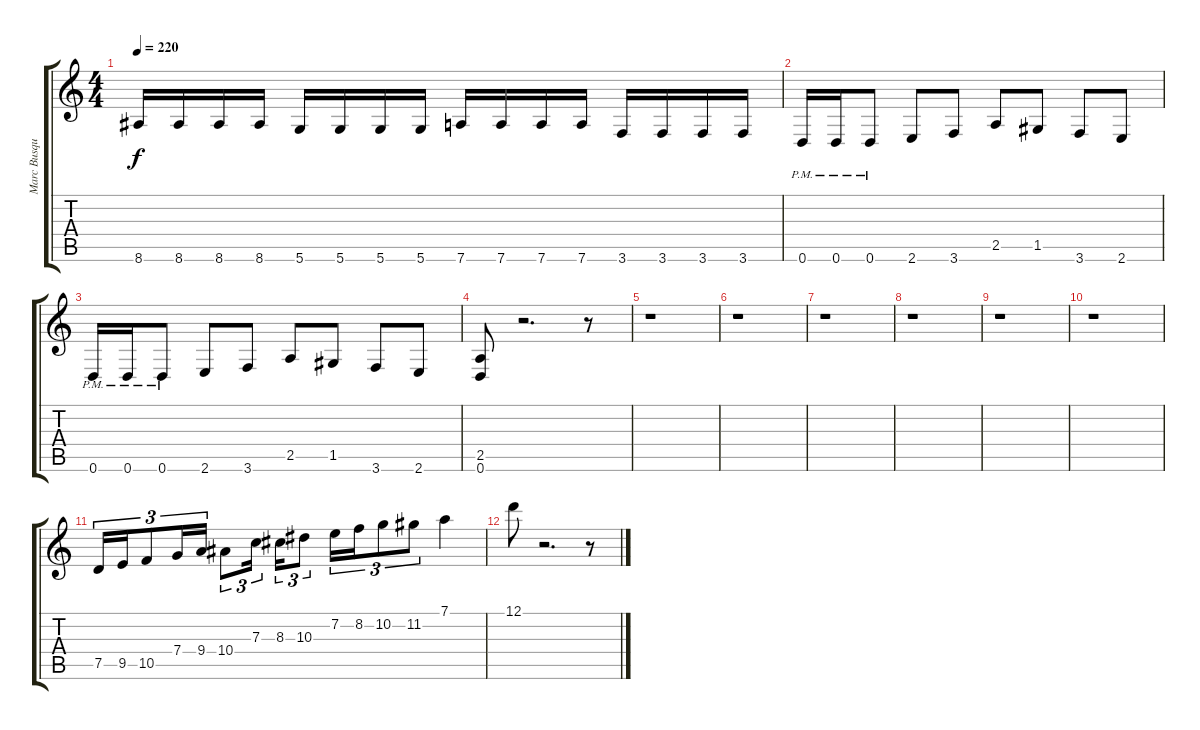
\track ("Marc Busque" "Marc Busqu") {instrument distortionguitar}
\staff {score tabs}
\tuning (D4 A3 F3 C3 G2 D2) {hide}
\ts (4 4)
\tempo 220
\clef g2
\ks c
8.6.16{dy f} 8.6.16 8.6.16 8.6.16 5.6.16 5.6.16 5.6.16 5.6.16 7.6.16 7.6.16 7.6.16 7.6.16 3.6.16 3.6.16 3.6.16 3.6.16 |
0.6{pm}.16 0.6{pm}.16 0.6{pm}.8 2.6.8 3.6.8 2.5.8 1.5.8 3.6.8 2.6.8 |
0.6{pm}.16 0.6{pm}.16 0.6{pm}.8 2.6.8 3.6.8 2.5.8 1.5.8 3.6.8 2.6.8 |
(2.5 0.6).8 r.2{d} r.8 |
r.1 |
r.1 |
r.1 |
r.1 |
r.1 |
r.1 |
7.5.16{tu (3 2)} 9.5.16{tu (3 2)} 10.5.8{tu (3 2)} 7.4.16{tu (3 2)} 9.4.16{tu (3 2)} 10.4.8{tu (3 2)} 7.3.16{tu (3 2) beam splitsecondary} 8.3.16{tu (3 2)} 10.3.8{tu (3 2)} 7.2.16{tu (3 2)} 8.2.16{tu (3 2)} 10.2.8{tu (3 2)} 11.2.8{tu (3 2)} 7.1.4 |
12.1.8 r.2{d} r.8
